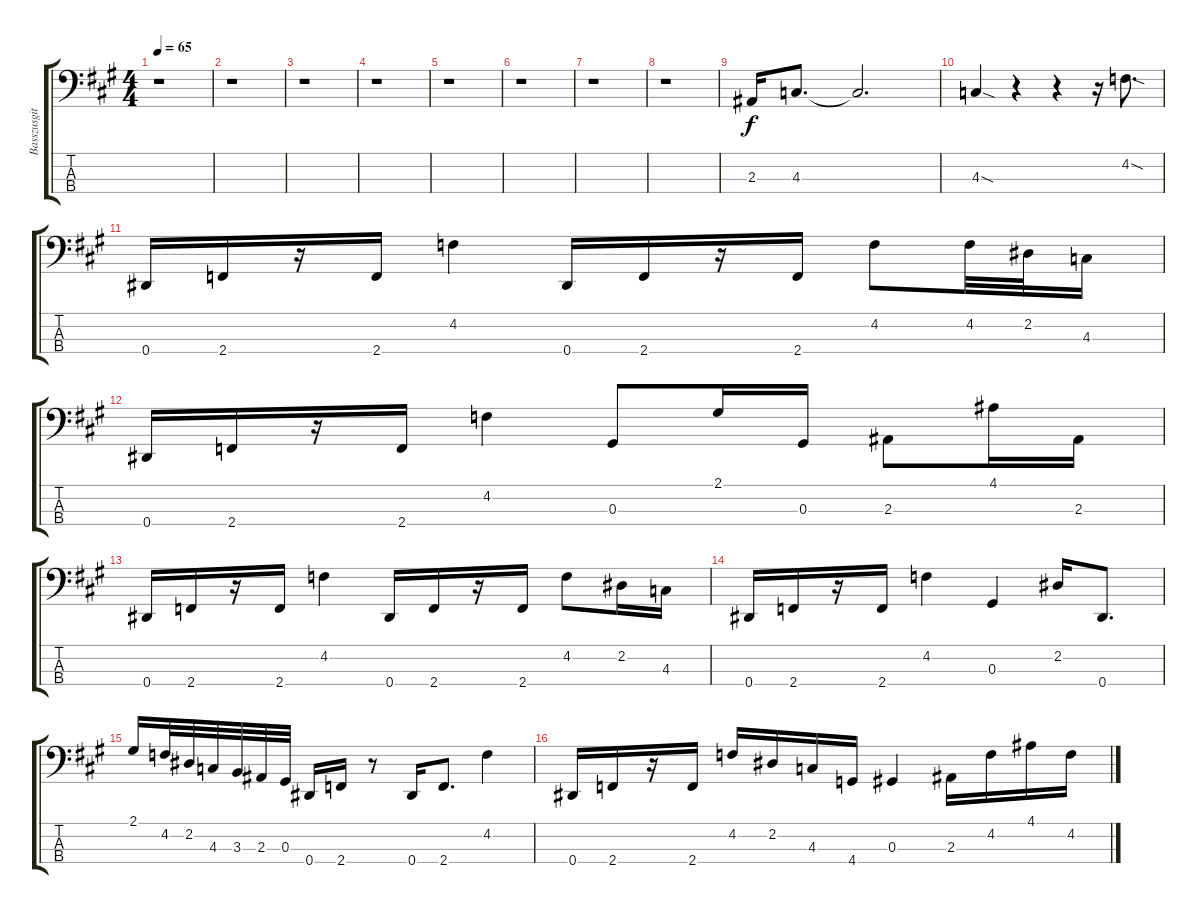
\track ("Basszusgitár (Yngwie Malmsteen)" "Basszusgit") {instrument electricbassfinger}
\staff {score tabs}
\tuning (Gb2 Db2 Ab1 Eb1) {hide}
\ts (4 4)
\tempo 65
\clef f4
\ks a
r.1{dy f instrument electricbassfinger} |
r.1 |
r.1 |
r.1 |
r.1 |
r.1 |
r.1 |
r.1 |
2.3.16 4.3.8{d} 4.3{t}.2{d} |
4.3{sod}.4 r.4 r.4 r.16 4.2{sod}.8{d} |
0.4.16 2.4.16 r.16 2.4.16 4.2.4 0.4.16 2.4.16 r.16 2.4.16 4.2.8 4.2.32 2.2.32 4.3.16 |
0.4.16 2.4.16 r.16 2.4.16 4.2.4 0.3.8 2.1.16 0.3.16 2.3.8 4.1.16 2.3.16 |
0.4.16 2.4.16 r.16 2.4.16 4.2.4 0.4.16 2.4.16 r.16 2.4.16 4.2.8 2.2.16 4.3.16 |
0.4.16 2.4.16 r.16 2.4.16 4.2.4 0.3.4 2.2.16 0.4.8{d} |
2.1.16 4.2.32 2.2.32 4.3.32 3.3.32 2.3.32 0.3.32 0.4.16 2.4.16 r.8 0.4.16 2.4.8{d} 4.2.4 |
0.4.16 2.4.16 r.16 2.4.16 4.2.16 2.2.16 4.3.16 4.4.16 0.3.4 2.3.16 4.2.16 4.1.16 4.2.16
